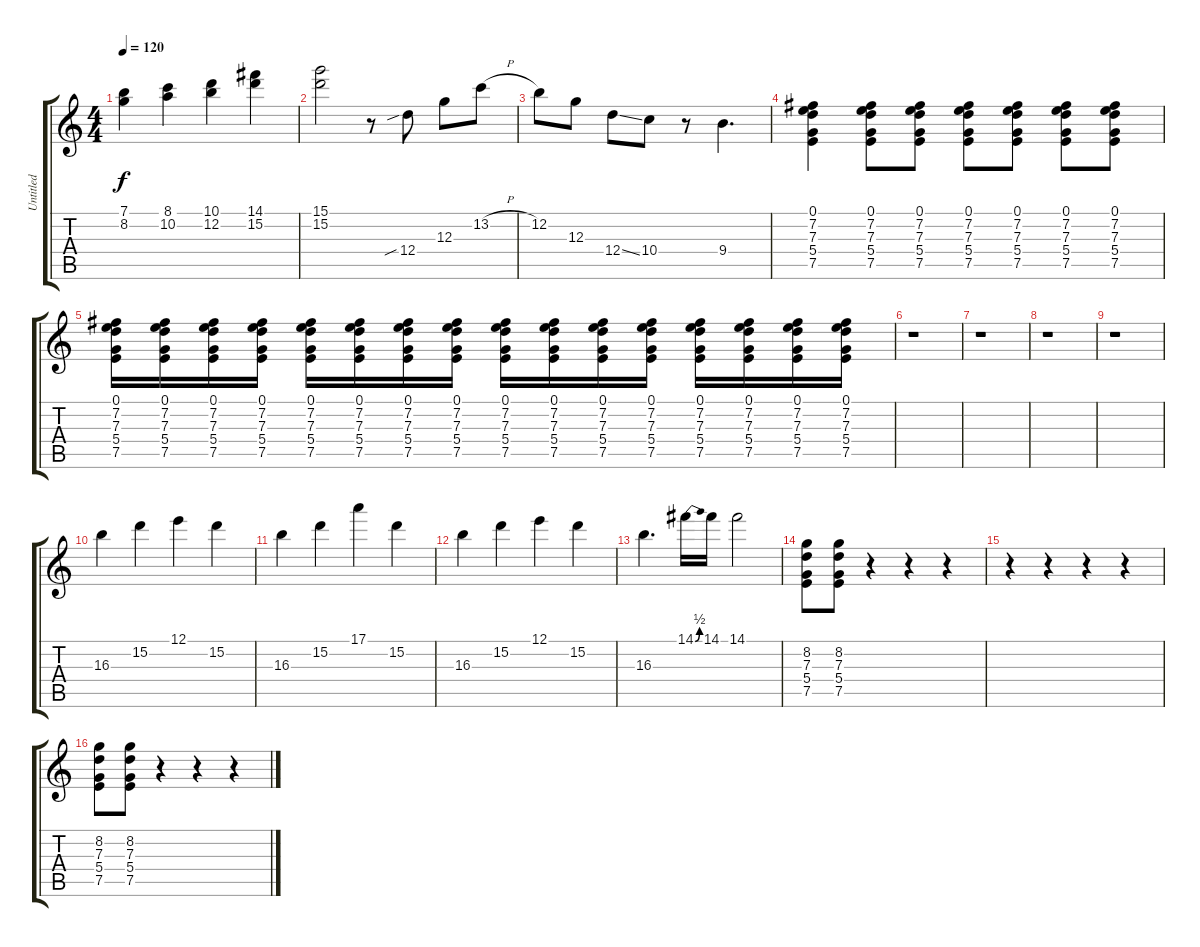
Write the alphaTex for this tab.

\track ("Untitled" "Untitled") {instrument acousticguitarnylon}
\staff {score tabs}
\tuning (E4 B3 G3 D3 A2 E2) {hide}
\ts (4 4)
\tempo 120
\clef g2
\ks c
(7.1 8.2).4{dy f} (8.1 10.2).4 (10.1 12.2).4 (14.1 15.2).4 |
(15.1 15.2).2 r.8 12.4{sib}.8 12.3.8 13.2{h}.8 |
12.2.8 12.3.8 12.4{ss}.8 10.4.8 r.8 9.4.4{d} |
(0.1 7.2 7.3 5.4 7.5).4 (0.1 7.2 7.3 5.4 7.5).8 (0.1 7.2 7.3 5.4 7.5).8 (0.1 7.2 7.3 5.4 7.5).8 (0.1 7.2 7.3 5.4 7.5).8 (0.1 7.2 7.3 5.4 7.5).8 (0.1 7.2 7.3 5.4 7.5).8 |
(0.1 7.2 7.3 5.4 7.5).16 (0.1 7.2 7.3 5.4 7.5).16 (0.1 7.2 7.3 5.4 7.5).16 (0.1 7.2 7.3 5.4 7.5).16 (0.1 7.2 7.3 5.4 7.5).16 (0.1 7.2 7.3 5.4 7.5).16 (0.1 7.2 7.3 5.4 7.5).16 (0.1 7.2 7.3 5.4 7.5).16 (0.1 7.2 7.3 5.4 7.5).16 (0.1 7.2 7.3 5.4 7.5).16 (0.1 7.2 7.3 5.4 7.5).16 (0.1 7.2 7.3 5.4 7.5).16 (0.1 7.2 7.3 5.4 7.5).16 (0.1 7.2 7.3 5.4 7.5).16 (0.1 7.2 7.3 5.4 7.5).16 (0.1 7.2 7.3 5.4 7.5).16 |
r.1 |
r.1 |
r.1 |
r.1 |
16.3.4 15.2.4 12.1.4 15.2.4 |
16.3.4 15.2.4 17.1.4 15.2.4 |
16.3.4 15.2.4 12.1.4 15.2.4 |
16.3.4{d} 14.1{be (bend 0 0 60 2)}.16 14.1{be (hold 40 0 60 0)}.16 14.1.2 |
(8.2 7.3 5.4 7.5).8 (8.2 7.3 5.4 7.5).8 r.4 r.4 r.4 |
r.4 r.4 r.4 r.4 |
(8.2 7.3 5.4 7.5).8 (8.2 7.3 5.4 7.5).8 r.4 r.4 r.4
